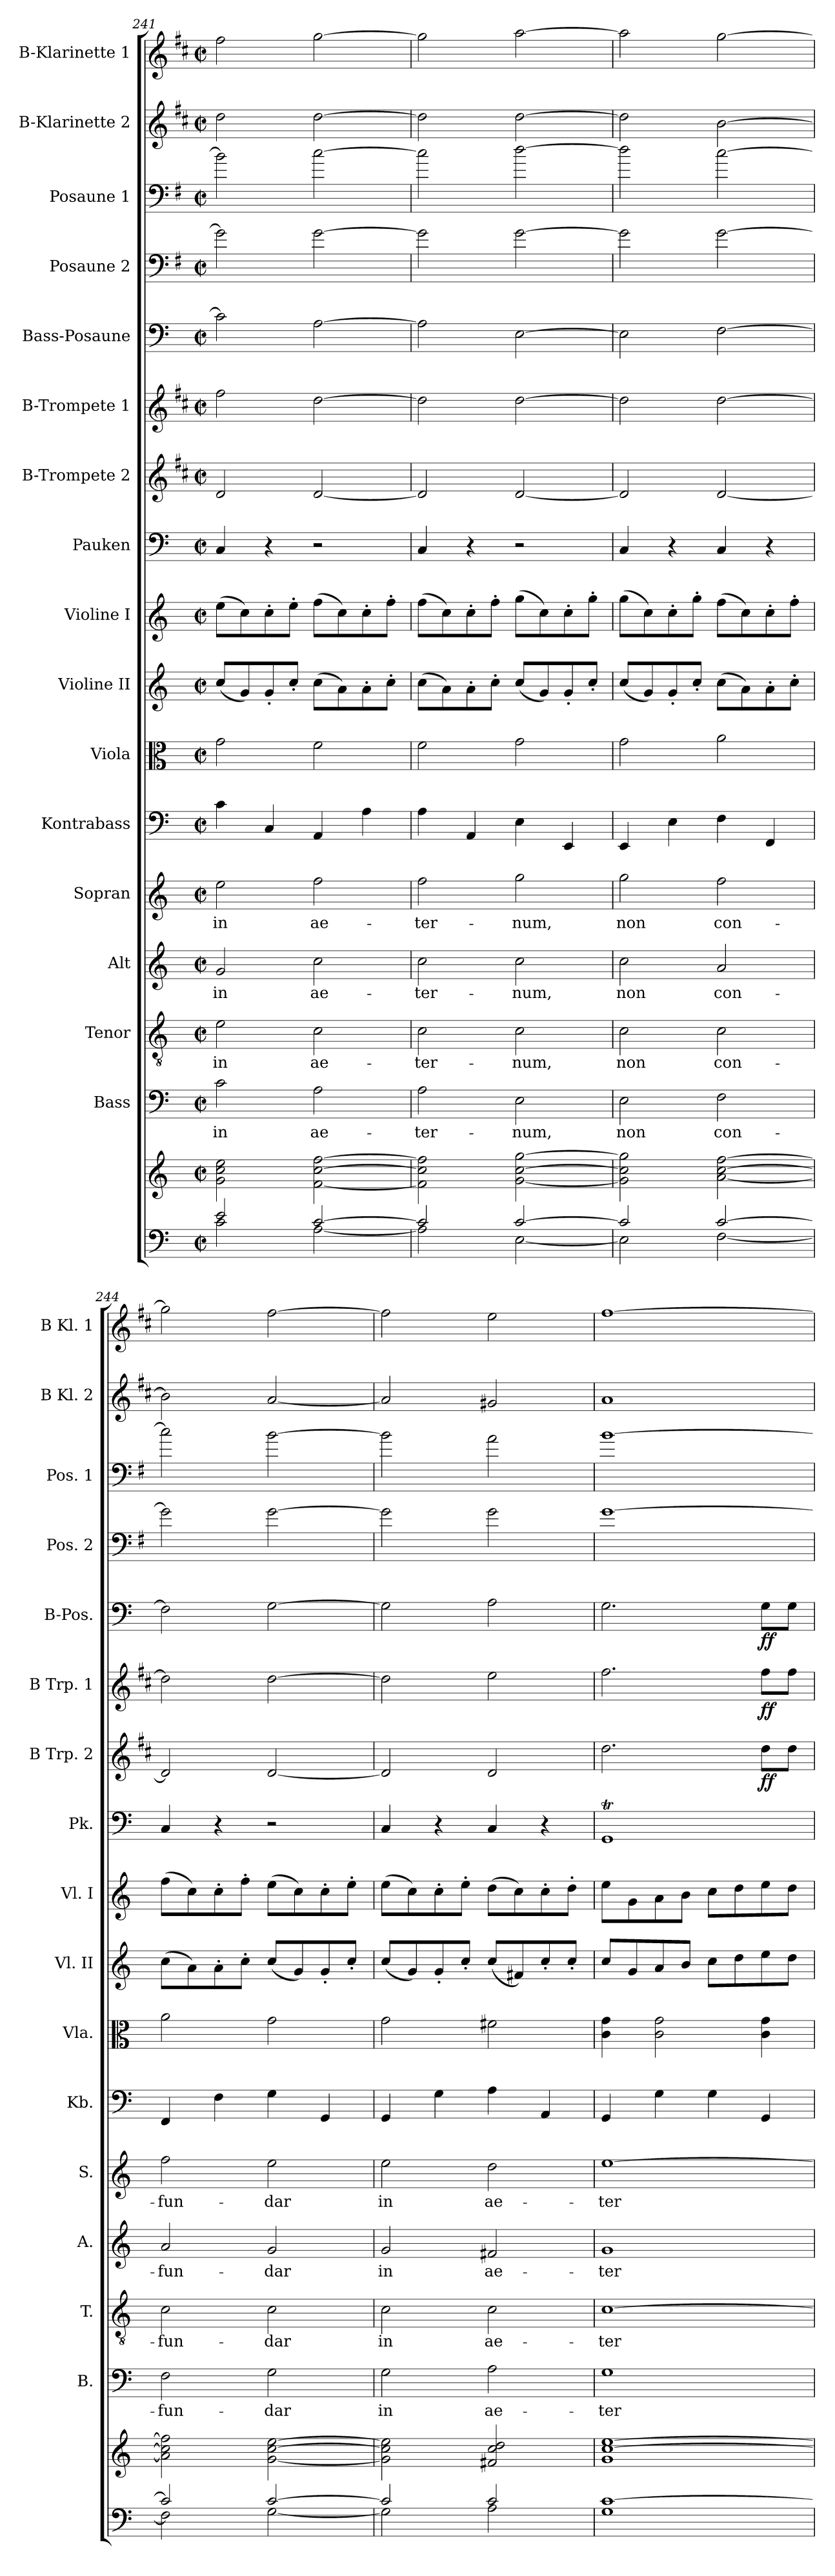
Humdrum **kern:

**kern	**kern	**kern	**text	**kern	**text	**kern	**text	**kern	**text	**kern	**kern	**kern	**kern	**kern	**kern	**dynam	**kern	**dynam	**kern	**dynam	**kern	**kern	**kern	**kern
*part17	*part17	*part16	*part16	*part15	*part15	*part14	*part14	*part13	*part13	*part12	*part11	*part10	*part9	*part8	*part7	*part7	*part6	*part6	*part5	*part5	*part4	*part3	*part2	*part1
*staff18	*staff17	*staff16	*staff16	*staff15	*staff15	*staff14	*staff14	*staff13	*staff13	*staff12	*staff11	*staff10	*staff9	*staff8	*staff7	*staff7	*staff6	*staff6	*staff5	*staff5	*staff4	*staff3	*staff2	*staff1
*	*	*I"Bass	*	*I"Tenor	*	*I"Alt	*	*I"Sopran	*	*I"Kontrabass	*I"Viola	*I"Violine II	*I"Violine I	*I"Pauken	*I"B-Trompete 2	*	*I"B-Trompete 1	*	*I"Bass-Posaune	*	*I"Posaune 2	*I"Posaune 1	*I"B-Klarinette 2	*I"B-Klarinette 1
*	*	*I'B.	*	*I'T.	*	*I'A.	*	*I'S.	*	*I'Kb.	*I'Vla.	*I'Vl. II	*I'Vl. I	*I'Pk.	*I'B Trp. 2	*	*I'B Trp. 1	*	*I'B-Pos.	*	*I'Pos. 2	*I'Pos. 1	*I'B Kl. 2	*I'B Kl. 1
!!LO:PB:g=z
*clefF4	*clefG2	*clefF4	*	*clefGv2	*	*clefG2	*	*clefG2	*	*clefF4	*clefC3	*clefG2	*clefG2	*clefF4	*clefG2	*	*clefG2	*	*clefF4	*	*clefF4	*clefF4	*clefG2	*clefG2
*	*	*	*	*	*	*	*	*	*	*ITrd7c12	*	*	*	*	*ITrd1c2	*	*ITrd1c2	*	*	*	*ITrd4c7	*ITrd4c7	*ITrd1c2	*ITrd1c2
*k[]	*k[]	*k[]	*	*k[]	*	*k[]	*	*k[]	*	*k[]	*k[]	*k[]	*k[]	*k[]	*k[]	*	*k[]	*	*k[]	*	*k[]	*k[]	*k[]	*k[]
*C:	*C:	*C:	*	*C:	*	*C:	*	*C:	*	*C:	*C:	*C:	*C:	*C:	*C:	*	*C:	*	*C:	*	*C:	*C:	*C:	*C:
*M2/2	*M2/2	*M2/2	*	*M2/2	*	*M2/2	*	*M2/2	*	*M2/2	*M2/2	*M2/2	*M2/2	*M2/2	*M2/2	*	*M2/2	*	*M2/2	*	*M2/2	*M2/2	*M2/2	*M2/2
*met(c|)	*met(c|)	*met(c|)	*	*met(c|)	*	*met(c|)	*	*met(c|)	*	*met(c|)	*met(c|)	*met(c|)	*met(c|)	*met(c|)	*met(c|)	*	*met(c|)	*	*met(c|)	*	*met(c|)	*met(c|)	*met(c|)	*met(c|)
=241	=241	=241	=241	=241	=241	=241	=241	=241	=241	=241	=241	=241	=241	=241	=241	=241	=241	=241	=241	=241	=241	=241	=241	=241
*^	*	*	*	*	*	*	*	*	*	*	*	*	*	*	*	*	*	*	*	*	*	*	*	*
!	!	!	!	!LO:LY:b	!	!LO:LY:b	!	!LO:LY:b	!	!LO:LY:b	!	!	!	!	!	!	!	!	!	!	!	!	!	!	!
2e/	2c\	2g\ 2cc\ 2ee\	2c\	in	2e\	in	2g/	in	2ee\	in	4C\	2g\	(<8cc/L	(>8ee\L	4C/	2c/	.	2ee\	.	2c\]	.	2c\]	2e\]	2cc\	2ee\
.	.	.	.	.	.	.	.	.	.	.	.	.	8g/)	8cc\)	.	.	.	.	.	.	.	.	.	.	.
.	.	.	.	.	.	.	.	.	.	.	4CC/	.	8g'</	8cc'>\	4r	.	.	.	.	.	.	.	.	.	.
.	.	.	.	.	.	.	.	.	.	.	.	.	8cc'</J	8ee'>\J	.	.	.	.	.	.	.	.	.	.	.
!	!	!	!	!LO:LY:b	!	!LO:LY:b	!	!LO:LY:b	!	!LO:LY:b	!	!	!	!	!	!	!	!	!	!	!	!	!	!	!
[>2c/	[<2A\	[2f\ [2cc\ [2ff\	2A\	ae-	2c\	ae-	2cc\	ae-	2ff\	ae-	4AAA/	2f\	(>8cc\L	(>8ff\L	2r	[2c/	.	[2cc\	.	[2A\	.	[2c\	[2f\	[2cc\	[2ff\
.	.	.	.	.	.	.	.	.	.	.	.	.	8a\)	8cc\)	.	.	.	.	.	.	.	.	.	.	.
.	.	.	.	.	.	.	.	.	.	.	4AA\	.	8a'>\	8cc'>\	.	.	.	.	.	.	.	.	.	.	.
.	.	.	.	.	.	.	.	.	.	.	.	.	8cc'>\J	8ff'>\J	.	.	.	.	.	.	.	.	.	.	.
=242	=242	=242	=242	=242	=242	=242	=242	=242	=242	=242	=242	=242	=242	=242	=242	=242	=242	=242	=242	=242	=242	=242	=242	=242	=242
!	!	!	!	!LO:LY:b	!	!LO:LY:b	!	!LO:LY:b	!	!LO:LY:b	!	!	!	!	!	!	!	!	!	!	!	!	!	!	!
2c/]	2A\]	2f\] 2cc\] 2ff\]	2A\	-ter-	2c\	-ter-	2cc\	-ter-	2ff\	-ter-	4AA\	2f\	(>8cc\L	(>8ff\L	4C/	2c/]	.	2cc\]	.	2A\]	.	2c\]	2f\]	2cc\]	2ff\]
.	.	.	.	.	.	.	.	.	.	.	.	.	8a\)	8cc\)	.	.	.	.	.	.	.	.	.	.	.
.	.	.	.	.	.	.	.	.	.	.	4AAA/	.	8a'>\	8cc'>\	4r	.	.	.	.	.	.	.	.	.	.
.	.	.	.	.	.	.	.	.	.	.	.	.	8cc'>\J	8ff'>\J	.	.	.	.	.	.	.	.	.	.	.
!	!	!	!	!LO:LY:b	!	!LO:LY:b	!	!LO:LY:b	!	!LO:LY:b	!	!	!	!	!	!	!	!	!	!	!	!	!	!	!
[>2c/	[<2E\	[2g\ [2cc\ [2gg\	2E\	-num,	2c\	-num,	2cc\	-num,	2gg\	-num,	4EE\	2g\	(<8cc/L	(>8gg\L	2r	[2c/	.	[2cc\	.	[2E\	.	[2c\	[2g\	[2cc\	[2gg\
.	.	.	.	.	.	.	.	.	.	.	.	.	8g/)	8cc\)	.	.	.	.	.	.	.	.	.	.	.
.	.	.	.	.	.	.	.	.	.	.	4EEE/	.	8g'</	8cc'>\	.	.	.	.	.	.	.	.	.	.	.
.	.	.	.	.	.	.	.	.	.	.	.	.	8cc'</J	8gg'>\J	.	.	.	.	.	.	.	.	.	.	.
=243	=243	=243	=243	=243	=243	=243	=243	=243	=243	=243	=243	=243	=243	=243	=243	=243	=243	=243	=243	=243	=243	=243	=243	=243	=243
!	!	!	!	!LO:LY:b	!	!LO:LY:b	!	!LO:LY:b	!	!LO:LY:b	!	!	!	!	!	!	!	!	!	!	!	!	!	!	!
2c/]	2E\]	2g\] 2cc\] 2gg\]	2E\	non	2c\	non	2cc\	non	2gg\	non	4EEE/	2g\	(<8cc/L	(>8gg\L	4C/	2c/]	.	2cc\]	.	2E\]	.	2c\]	2g\]	2cc\]	2gg\]
.	.	.	.	.	.	.	.	.	.	.	.	.	8g/)	8cc\)	.	.	.	.	.	.	.	.	.	.	.
.	.	.	.	.	.	.	.	.	.	.	4EE\	.	8g'</	8cc'>\	4r	.	.	.	.	.	.	.	.	.	.
.	.	.	.	.	.	.	.	.	.	.	.	.	8cc'</J	8gg'>\J	.	.	.	.	.	.	.	.	.	.	.
!	!	!	!	!LO:LY:b	!	!LO:LY:b	!	!LO:LY:b	!	!LO:LY:b	!	!	!	!	!	!	!	!	!	!	!	!	!	!	!
[>2c/	[<2F\	[2a\ [2cc\ [2ff\	2F\	con-	2c\	con-	2a/	con-	2ff\	con-	4FF\	2a\	(>8cc\L	(>8ff\L	4C/	[2c/	.	[2cc\	.	[2F\	.	[2c\	[2f\	[2a\	[2ff\
.	.	.	.	.	.	.	.	.	.	.	.	.	8a\)	8cc\)	.	.	.	.	.	.	.	.	.	.	.
.	.	.	.	.	.	.	.	.	.	.	4FFF/	.	8a'>\	8cc'>\	4r	.	.	.	.	.	.	.	.	.	.
.	.	.	.	.	.	.	.	.	.	.	.	.	8cc'>\J	8ff'>\J	.	.	.	.	.	.	.	.	.	.	.
=244	=244	=244	=244	=244	=244	=244	=244	=244	=244	=244	=244	=244	=244	=244	=244	=244	=244	=244	=244	=244	=244	=244	=244	=244	=244
!	!	!	!	!LO:LY:b	!	!LO:LY:b	!	!LO:LY:b	!	!LO:LY:b	!	!	!	!	!	!	!	!	!	!	!	!	!	!	!
2c/]	2F\]	2a\] 2cc\] 2ff\]	2F\	-fun-	2c\	-fun-	2a/	-fun-	2ff\	-fun-	4FFF/	2a\	(>8cc\L	(>8ff\L	4C/	2c/]	.	2cc\]	.	2F\]	.	2c\]	2f\]	2a\]	2ff\]
.	.	.	.	.	.	.	.	.	.	.	.	.	8a\)	8cc\)	.	.	.	.	.	.	.	.	.	.	.
.	.	.	.	.	.	.	.	.	.	.	4FF\	.	8a'>\	8cc'>\	4r	.	.	.	.	.	.	.	.	.	.
.	.	.	.	.	.	.	.	.	.	.	.	.	8cc'>\J	8ff'>\J	.	.	.	.	.	.	.	.	.	.	.
!	!	!	!	!LO:LY:b	!	!LO:LY:b	!	!LO:LY:b	!	!LO:LY:b	!	!	!	!	!	!	!	!	!	!	!	!	!	!	!
[>2c/	[<2G\	[2g\ [2cc\ [2ee\	2G\	-dar	2c\	-dar	2g/	-dar	2ee\	-dar	4GG\	2g\	(<8cc/L	(>8ee\L	2r	[2c/	.	[2cc\	.	[2G\	.	[2c\	[2e\	[2g/	[2ee\
.	.	.	.	.	.	.	.	.	.	.	.	.	8g/)	8cc\)	.	.	.	.	.	.	.	.	.	.	.
.	.	.	.	.	.	.	.	.	.	.	4GGG/	.	8g'</	8cc'>\	.	.	.	.	.	.	.	.	.	.	.
.	.	.	.	.	.	.	.	.	.	.	.	.	8cc'</J	8ee'>\J	.	.	.	.	.	.	.	.	.	.	.
=245	=245	=245	=245	=245	=245	=245	=245	=245	=245	=245	=245	=245	=245	=245	=245	=245	=245	=245	=245	=245	=245	=245	=245	=245	=245
!	!	!	!	!LO:LY:b	!	!LO:LY:b	!	!LO:LY:b	!	!LO:LY:b	!	!	!	!	!	!	!	!	!	!	!	!	!	!	!
2c/]	2G\]	2g\] 2cc\] 2ee\]	2G\	in	2c\	in	2g/	in	2ee\	in	4GGG/	2g\	(<8cc/L	(>8ee\L	4C/	2c/]	.	2cc\]	.	2G\]	.	2c\]	2e\]	2g/]	2ee\]
.	.	.	.	.	.	.	.	.	.	.	.	.	8g/)	8cc\)	.	.	.	.	.	.	.	.	.	.	.
.	.	.	.	.	.	.	.	.	.	.	4GG\	.	8g'</	8cc'>\	4r	.	.	.	.	.	.	.	.	.	.
.	.	.	.	.	.	.	.	.	.	.	.	.	8cc'</J	8ee'>\J	.	.	.	.	.	.	.	.	.	.	.
!	!	!	!	!LO:LY:b	!	!LO:LY:b	!	!LO:LY:b	!	!LO:LY:b	!	!	!	!	!	!	!	!	!	!	!	!	!	!	!
2c/	2A\	2f#X/ 2cc/ 2dd/	2A\	ae-	2c\	ae-	2f#X/	ae-	2dd\	ae-	4AA\	2f#X\	(<8cc/L	(>8dd\L	4C/	2c/	.	2dd\	.	2A\	.	2c\	2d\	2f#X/	2dd\
.	.	.	.	.	.	.	.	.	.	.	.	.	8f#X/)	8cc\)	.	.	.	.	.	.	.	.	.	.	.
.	.	.	.	.	.	.	.	.	.	.	4AAA/	.	8cc'</	8cc'>\	4r	.	.	.	.	.	.	.	.	.	.
.	.	.	.	.	.	.	.	.	.	.	.	.	8cc'</J	8dd'>\J	.	.	.	.	.	.	.	.	.	.	.
=246	=246	=246	=246	=246	=246	=246	=246	=246	=246	=246	=246	=246	=246	=246	=246	=246	=246	=246	=246	=246	=246	=246	=246	=246	=246
!	!	!	!	!LO:LY:b	!	!LO:LY:b	!	!LO:LY:b	!	!LO:LY:b	!	!	!	!	!	!	!	!	!	!	!	!	!	!	!
[>1c	1G	1g [1cc [1ee	1G	-ter-	[1c	-ter-	1g	-ter-	[1ee	-ter-	4GGG/	4c\ 4g\	8cc/L	8ee\L	1GGT	2.cc\	.	2.ee\	.	2.G\	.	[1c	[1e	1g	[1ee
.	.	.	.	.	.	.	.	.	.	.	.	.	8g/	8g\	.	.	.	.	.	.	.	.	.	.	.
.	.	.	.	.	.	.	.	.	.	.	4GG\	2c\ 2g\	8a/	8a\	.	.	.	.	.	.	.	.	.	.	.
.	.	.	.	.	.	.	.	.	.	.	.	.	8b/J	8b\J	.	.	.	.	.	.	.	.	.	.	.
.	.	.	.	.	.	.	.	.	.	.	4GG\	.	8cc\L	8cc\L	.	.	.	.	.	.	.	.	.	.	.
.	.	.	.	.	.	.	.	.	.	.	.	.	8dd\	8dd\	.	.	.	.	.	.	.	.	.	.	.
!	!	!	!	!	!	!	!	!	!	!	!	!	!	!	!	!	!LO:DY:b	!	!LO:DY:b	!	!LO:DY:b	!	!	!	!
.	.	.	.	.	.	.	.	.	.	.	4GGG/	4c\ 4g\	8ee\	8ee\	.	8cc\L	ff	8ee\L	ff	8G\L	ff	.	.	.	.
.	.	.	.	.	.	.	.	.	.	.	.	.	8dd\J	8dd\J	.	8cc\J	.	8ee\J	.	8G\J	.	.	.	.	.
*v	*v	*	*	*	*	*	*	*	*	*	*	*	*	*	*	*	*	*	*	*	*	*	*	*	*
=	=	=	=	=	=	=	=	=	=	=	=	=	=	=	=	=	=	=	=	=	=	=	=	=
*-	*-	*-	*-	*-	*-	*-	*-	*-	*-	*-	*-	*-	*-	*-	*-	*-	*-	*-	*-	*-	*-	*-	*-	*-
